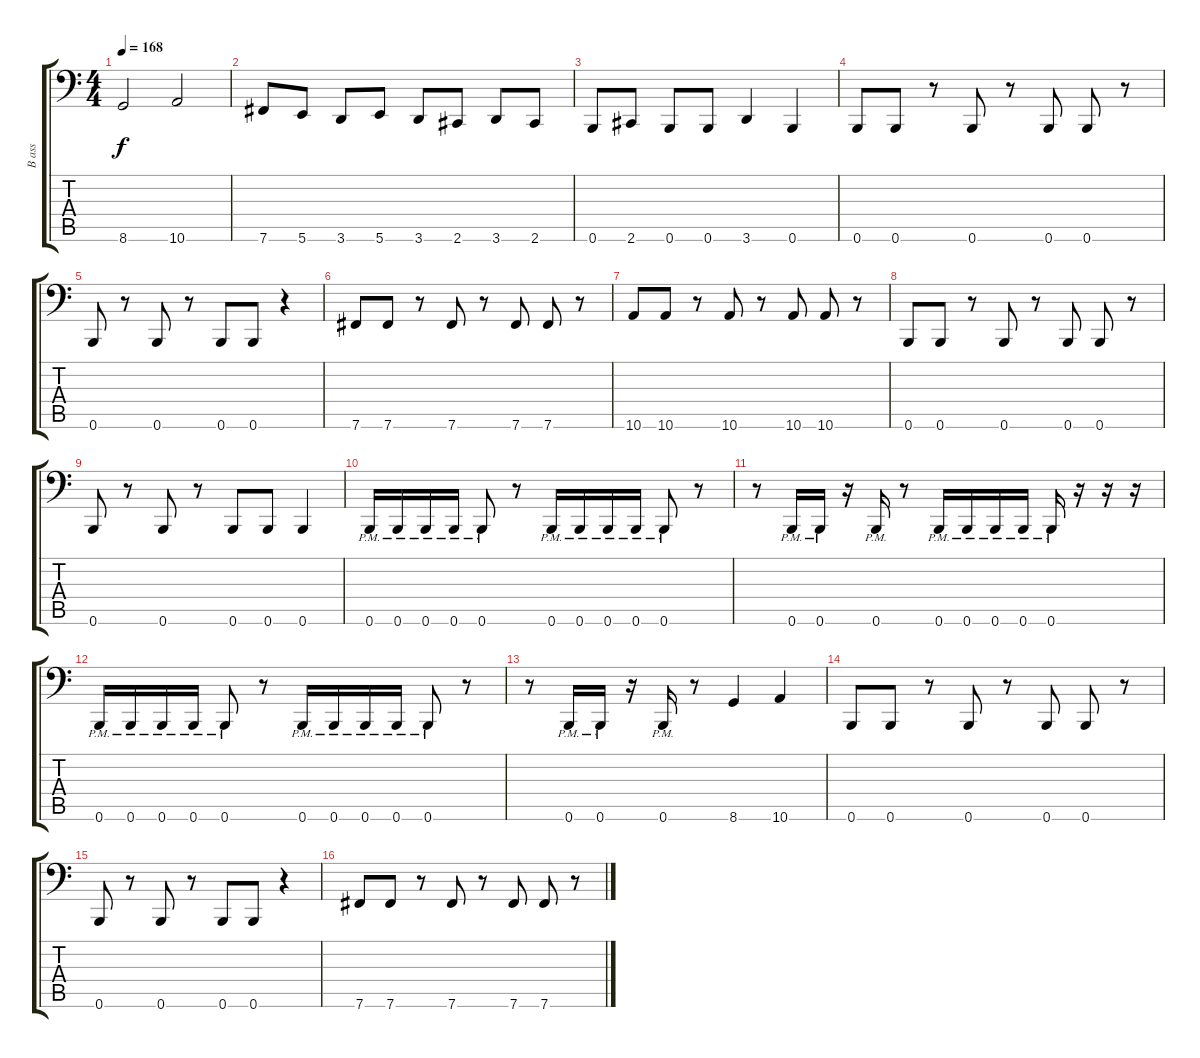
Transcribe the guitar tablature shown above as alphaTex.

\track ("B ass" "B ass") {instrument electricbasspick}
\staff {score tabs}
\tuning (Db3 Ab2 E2 B1 Gb1 B0) {hide}
\ts (4 4)
\tempo 168
\clef f4
\ks c
8.6.2{dy f} 10.6.2 |
7.6.8 5.6.8 3.6.8 5.6.8 3.6.8 2.6.8 3.6.8 2.6.8 |
0.6.8 2.6.8 0.6.8 0.6.8 3.6.4 0.6.4 |
0.6.8 0.6.8 r.8 0.6.8 r.8 0.6.8 0.6.8 r.8 |
0.6.8 r.8 0.6.8 r.8 0.6.8 0.6.8 r.4 |
7.6.8 7.6.8 r.8 7.6.8 r.8 7.6.8 7.6.8 r.8 |
10.6.8 10.6.8 r.8 10.6.8 r.8 10.6.8 10.6.8 r.8 |
0.6.8 0.6.8 r.8 0.6.8 r.8 0.6.8 0.6.8 r.8 |
0.6.8 r.8 0.6.8 r.8 0.6.8 0.6.8 0.6.4 |
0.6{pm}.16 0.6{pm}.16 0.6{pm}.16 0.6{pm}.16 0.6{pm}.8 r.8 0.6{pm}.16 0.6{pm}.16 0.6{pm}.16 0.6{pm}.16 0.6{pm}.8 r.8 |
r.8 0.6{pm}.16 0.6{pm}.16 r.16 0.6{pm}.16 r.8 0.6{pm}.16 0.6{pm}.16 0.6{pm}.16 0.6{pm}.16 0.6{pm}.16 r.16 r.16 r.16 |
0.6{pm}.16 0.6{pm}.16 0.6{pm}.16 0.6{pm}.16 0.6{pm}.8 r.8 0.6{pm}.16 0.6{pm}.16 0.6{pm}.16 0.6{pm}.16 0.6{pm}.8 r.8 |
r.8 0.6{pm}.16 0.6{pm}.16 r.16 0.6{pm}.16 r.8 8.6.4 10.6.4 |
0.6.8 0.6.8 r.8 0.6.8 r.8 0.6.8 0.6.8 r.8 |
0.6.8 r.8 0.6.8 r.8 0.6.8 0.6.8 r.4 |
7.6.8 7.6.8 r.8 7.6.8 r.8 7.6.8 7.6.8 r.8
